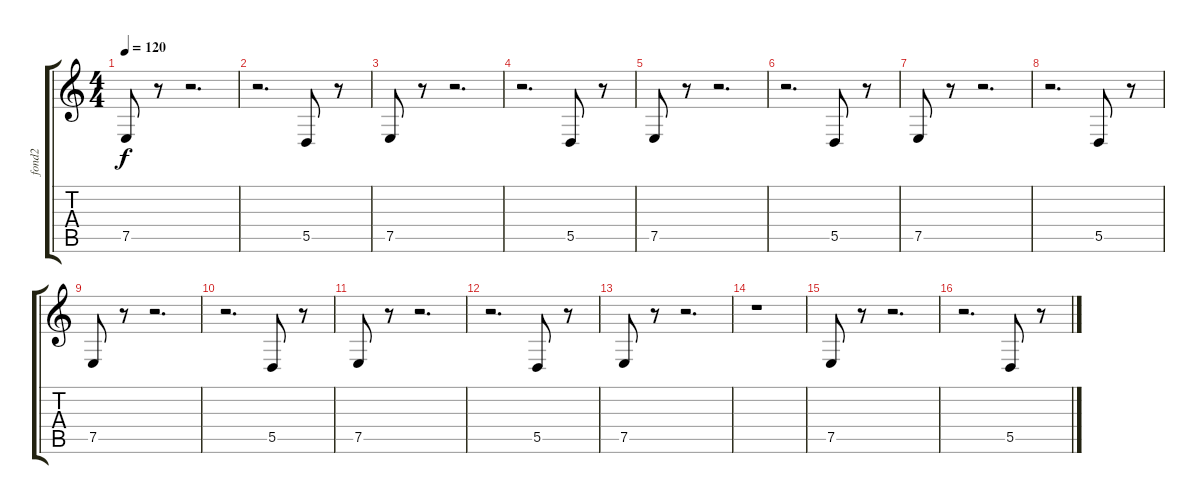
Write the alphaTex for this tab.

\track ("fond2" "fond2") {instrument synthbrass1}
\staff {score tabs}
\tuning (E4 B3 G3 D3 A2 E2) {hide}
\ts (4 4)
\tempo 120
\clef g2
\ks c
7.5.8{dy f} r.8 r.2{d} |
r.2{d} 5.5.8 r.8 |
7.5.8 r.8 r.2{d} |
r.2{d} 5.5.8 r.8 |
7.5.8 r.8 r.2{d} |
r.2{d} 5.5.8 r.8 |
7.5.8 r.8 r.2{d} |
r.2{d} 5.5.8 r.8 |
7.5.8 r.8 r.2{d} |
r.2{d} 5.5.8 r.8 |
7.5.8 r.8 r.2{d} |
r.2{d} 5.5.8 r.8 |
7.5.8 r.8 r.2{d} |
r.1 |
7.5.8 r.8 r.2{d} |
r.2{d} 5.5.8 r.8
